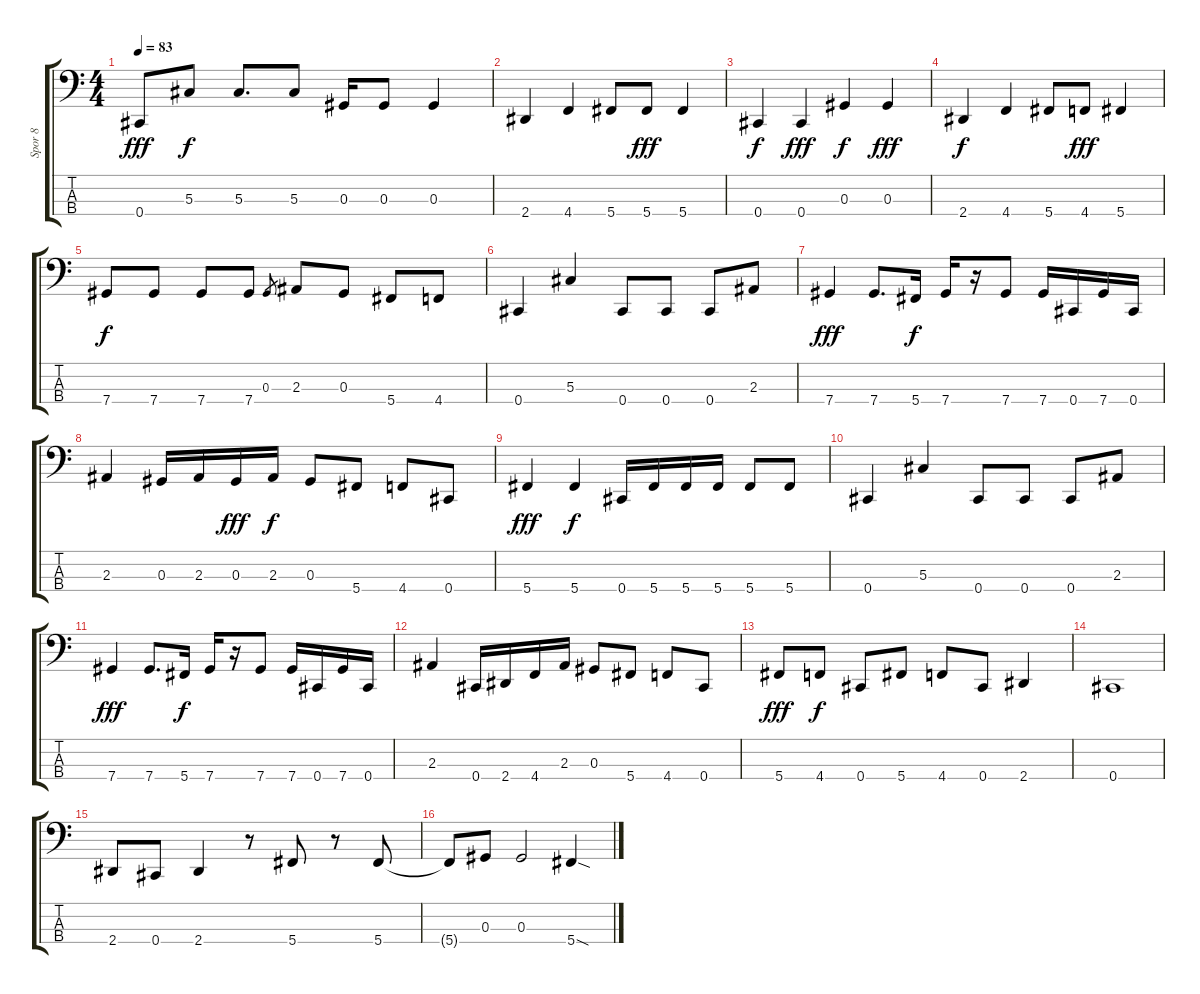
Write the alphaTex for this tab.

\track ("Spor 8" "Spor 8") {instrument electricbasspick}
\staff {score tabs}
\tuning (Gb2 Db2 Ab1 Db1) {hide}
\ts (4 4)
\tempo 83
\clef f4
\ks c
0.4.8{dy fff} 5.3.8{dy f} 5.3.8{d} 5.3.8 0.3.16 0.3.8 0.3.4 |
2.4.4 4.4.4 5.4.8 5.4.8{dy fff} 5.4.4 |
0.4.4{dy f} 0.4.4{dy fff} 0.3.4{dy f} 0.3.4{dy fff} |
2.4.4{dy f} 4.4.4 5.4.8 4.4.8{dy fff} 5.4.4 |
7.4.8{dy f} 7.4.8 7.4.8 7.4.8 0.3.8{gr} 2.3.8 0.3.8 5.4.8 4.4.8 |
0.4.4 5.3.4 0.4.8 0.4.8 0.4.8 2.3.8 |
7.4.4{dy fff} 7.4.8{d} 5.4.16{dy f} 7.4.16 r.16 7.4.8 7.4.16 0.4.16 7.4.16 0.4.16 |
2.3.4 0.3.16 2.3.16 0.3.16{dy fff} 2.3.16{dy f} 0.3.8 5.4.8 4.4.8 0.4.8 |
5.4.4{dy fff} 5.4.4{dy f} 0.4.16 5.4.16 5.4.16 5.4.16 5.4.8 5.4.8 |
0.4.4 5.3.4 0.4.8 0.4.8 0.4.8 2.3.8 |
7.4.4{dy fff} 7.4.8{d} 5.4.16{dy f} 7.4.16 r.16 7.4.8 7.4.16 0.4.16 7.4.16 0.4.16 |
2.3.4 0.4.16 2.4.16 4.4.16 2.3.16 0.3.8 5.4.8 4.4.8 0.4.8 |
5.4.8{dy fff} 4.4.8{dy f} 0.4.8 5.4.8 4.4.8 0.4.8 2.4.4 |
0.4.1 |
2.4.8 0.4.8 2.4.4 r.8 5.4.8 r.8 5.4.8 |
5.4{t}.8 0.3.8 0.3.2 5.4{sod}.4
